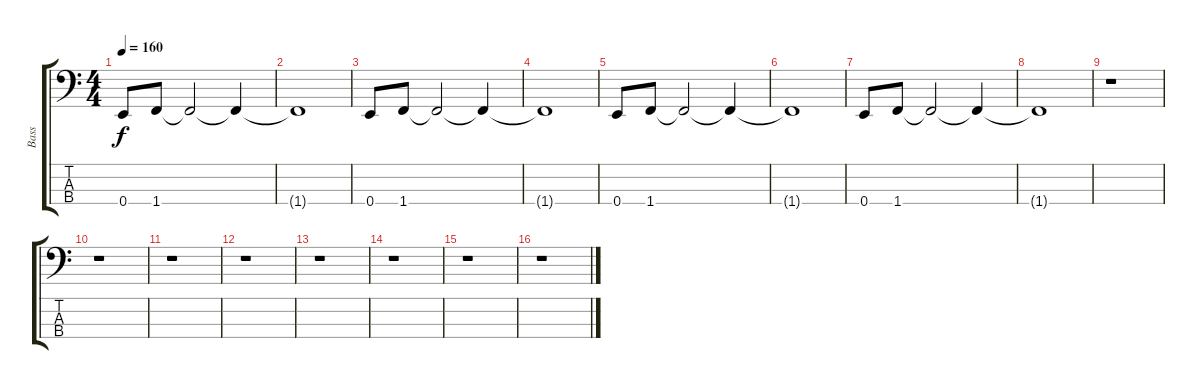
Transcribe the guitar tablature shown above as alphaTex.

\track ("Bass" "Bass") {instrument electricbasspick}
\staff {score tabs}
\tuning (G2 D2 A1 E1) {hide}
\ts (4 4)
\tempo 160
\clef f4
\ks c
0.4.8{dy f instrument electricbasspick} 1.4.8 1.4{t}.2 1.4{t}.4 |
1.4{t}.1 |
0.4.8 1.4.8 1.4{t}.2 1.4{t}.4 |
1.4{t}.1 |
0.4.8 1.4.8 1.4{t}.2 1.4{t}.4 |
1.4{t}.1 |
0.4.8 1.4.8 1.4{t}.2 1.4{t}.4 |
1.4{t}.1 |
r.1 |
r.1 |
r.1 |
r.1 |
r.1 |
r.1 |
r.1 |
r.1
